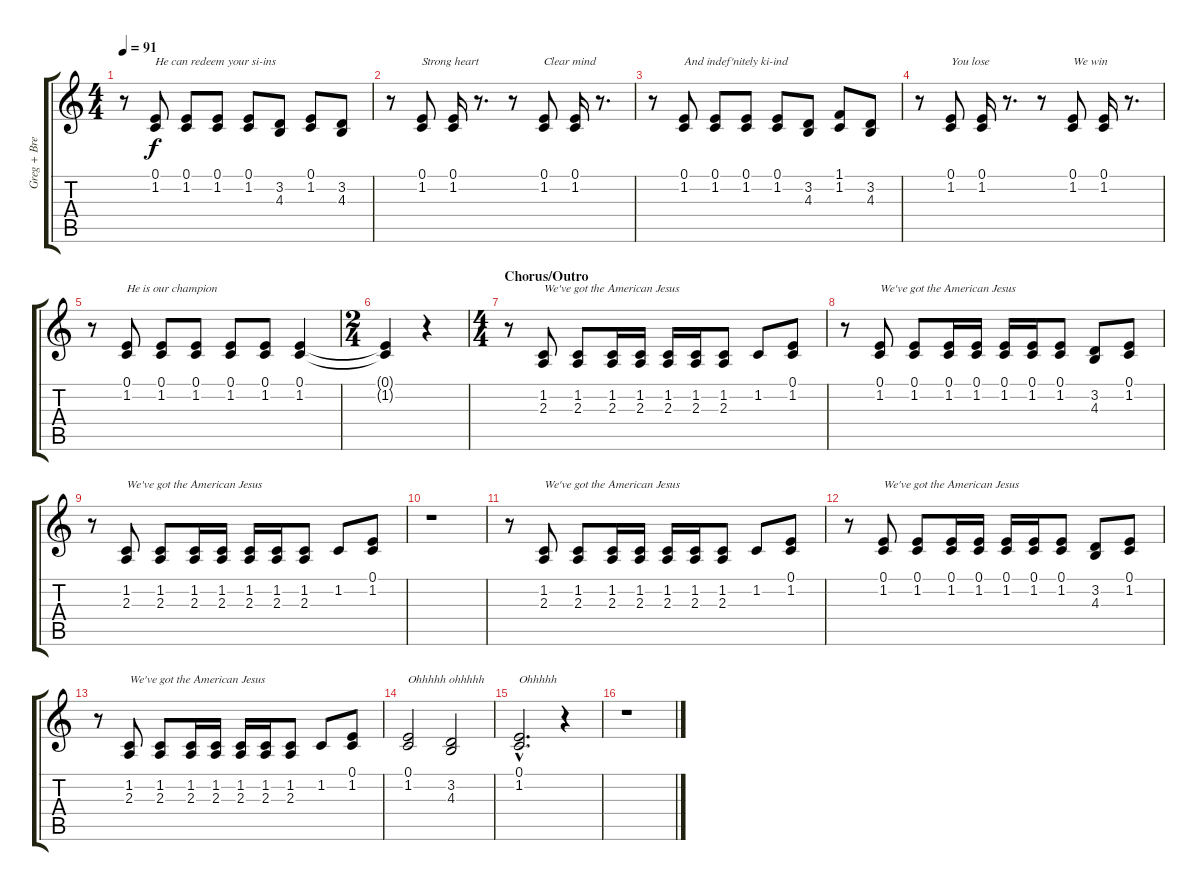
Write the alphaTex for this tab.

\track ("Greg + Brett (Oozin Aahs)" "Greg + Bre") {instrument trumpet}
\staff {score tabs}
\tuning (E4 B3 G3 D3 A2 E2) {hide}
\ts (4 4)
\tempo 91
\clef g2
\ks c
r.8{dy f} (0.1 1.2).8{txt "He can redeem your si-ins"} (0.1 1.2).8 (0.1 1.2).8 (0.1 1.2).8 (3.2 4.3).8 (0.1 1.2).8 (3.2 4.3).8 |
r.8 (0.1 1.2).8{txt "Strong heart"} (0.1 1.2).16 r.8{d} r.8 (0.1 1.2).8{txt "Clear mind"} (0.1 1.2).16 r.8{d} |
r.8 (0.1 1.2).8{txt "And indef'nitely ki-ind"} (0.1 1.2).8 (0.1 1.2).8 (0.1 1.2).8 (3.2 4.3).8 (1.1 1.2).8 (3.2 4.3).8 |
r.8 (0.1 1.2).8{txt "You lose"} (0.1 1.2).16 r.8{d} r.8 (0.1 1.2).8{txt "We win"} (0.1 1.2).16 r.8{d} |
r.8 (0.1 1.2).8{txt "He is our champion"} (0.1 1.2).8 (0.1 1.2).8 (0.1 1.2).8 (0.1 1.2).8 (0.1 1.2).4 |
\ts (2 4)
(0.1{t} 1.2{t}).4 r.4 |
\ts (4 4)
\section ("" "Chorus/Outro")
r.8 (1.2 2.3).8{txt "We've got the American Jesus"} (1.2 2.3).8 (1.2 2.3).16 (1.2 2.3).16 (1.2 2.3).16 (1.2 2.3).16 (1.2 2.3).8 1.2.8 (0.1 1.2).8 |
r.8 (0.1 1.2).8{txt "We've got the American Jesus"} (0.1 1.2).8 (0.1 1.2).16 (0.1 1.2).16 (0.1 1.2).16 (0.1 1.2).16 (0.1 1.2).8 (3.2 4.3).8 (0.1 1.2).8 |
r.8 (1.2 2.3).8{txt "We've got the American Jesus"} (1.2 2.3).8 (1.2 2.3).16 (1.2 2.3).16 (1.2 2.3).16 (1.2 2.3).16 (1.2 2.3).8 1.2.8 (0.1 1.2).8 |
r.1 |
r.8 (1.2 2.3).8{txt "We've got the American Jesus"} (1.2 2.3).8 (1.2 2.3).16 (1.2 2.3).16 (1.2 2.3).16 (1.2 2.3).16 (1.2 2.3).8 1.2.8 (0.1 1.2).8 |
r.8 (0.1 1.2).8{txt "We've got the American Jesus"} (0.1 1.2).8 (0.1 1.2).16 (0.1 1.2).16 (0.1 1.2).16 (0.1 1.2).16 (0.1 1.2).8 (3.2 4.3).8 (0.1 1.2).8 |
r.8 (1.2 2.3).8{txt "We've got the American Jesus"} (1.2 2.3).8 (1.2 2.3).16 (1.2 2.3).16 (1.2 2.3).16 (1.2 2.3).16 (1.2 2.3).8 1.2.8 (0.1 1.2).8 |
(0.1 1.2).2{txt "Ohhhhh ohhhhh"} (3.2 4.3).2 |
(0.1{hac} 1.2{hac}).2{d txt "Ohhhhh"} r.4 |
r.1
